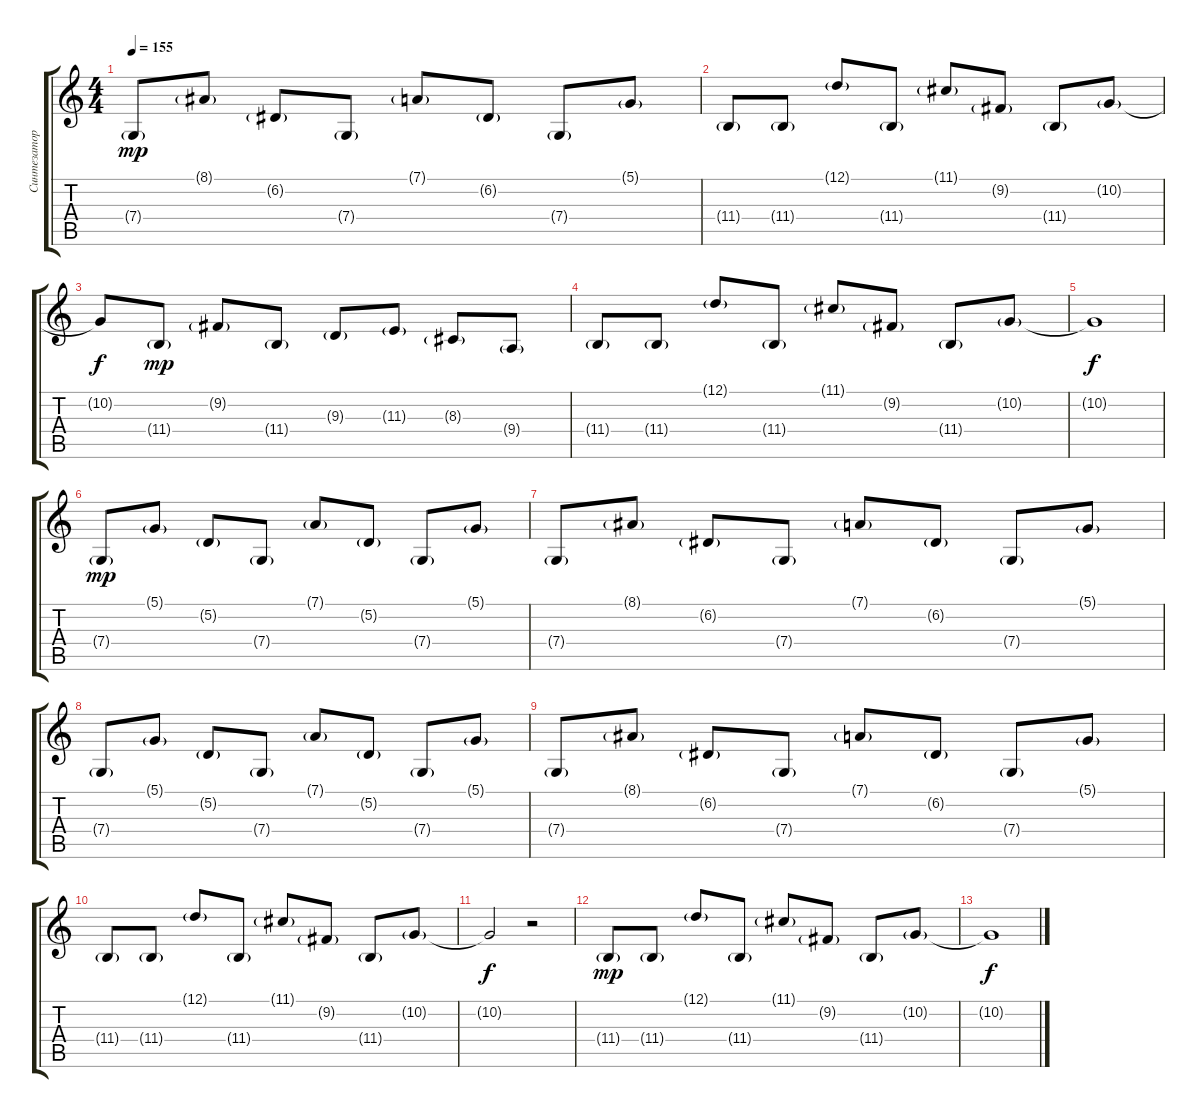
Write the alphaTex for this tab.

\track ("Синтезатор" "Синтезатор") {instrument stringensemble1}
\staff {score tabs}
\tuning (D4 A3 F3 C3 G2 D2) {hide}
\ts (4 4)
\tempo 155
\clef g2
\ks c
7.4{g}.8{dy mp} 8.1{g}.8 6.2{g}.8 7.4{g}.8 7.1{g}.8 6.2{g}.8 7.4{g}.8 5.1{g}.8 |
11.4{g}.8 11.4{g}.8 12.1{g}.8 11.4{g}.8 11.1{g}.8 9.2{g}.8 11.4{g}.8 10.2{g}.8 |
10.2{t}.8{dy f} 11.4{g}.8{dy mp} 9.2{g}.8 11.4{g}.8 9.3{g}.8 11.3{g}.8 8.3{g}.8 9.4{g}.8 |
11.4{g}.8 11.4{g}.8 12.1{g}.8 11.4{g}.8 11.1{g}.8 9.2{g}.8 11.4{g}.8 10.2{g}.8 |
10.2{t}.1{dy f} |
7.4{g}.8{dy mp} 5.1{g}.8 5.2{g}.8 7.4{g}.8 7.1{g}.8 5.2{g}.8 7.4{g}.8 5.1{g}.8 |
7.4{g}.8 8.1{g}.8 6.2{g}.8 7.4{g}.8 7.1{g}.8 6.2{g}.8 7.4{g}.8 5.1{g}.8 |
7.4{g}.8 5.1{g}.8 5.2{g}.8 7.4{g}.8 7.1{g}.8 5.2{g}.8 7.4{g}.8 5.1{g}.8 |
7.4{g}.8 8.1{g}.8 6.2{g}.8 7.4{g}.8 7.1{g}.8 6.2{g}.8 7.4{g}.8 5.1{g}.8 |
11.4{g}.8 11.4{g}.8 12.1{g}.8 11.4{g}.8 11.1{g}.8 9.2{g}.8 11.4{g}.8 10.2{g}.8 |
10.2{t}.2{dy f} r.2 |
11.4{g}.8{dy mp} 11.4{g}.8 12.1{g}.8 11.4{g}.8 11.1{g}.8 9.2{g}.8 11.4{g}.8 10.2{g}.8 |
10.2{t}.1{dy f}
